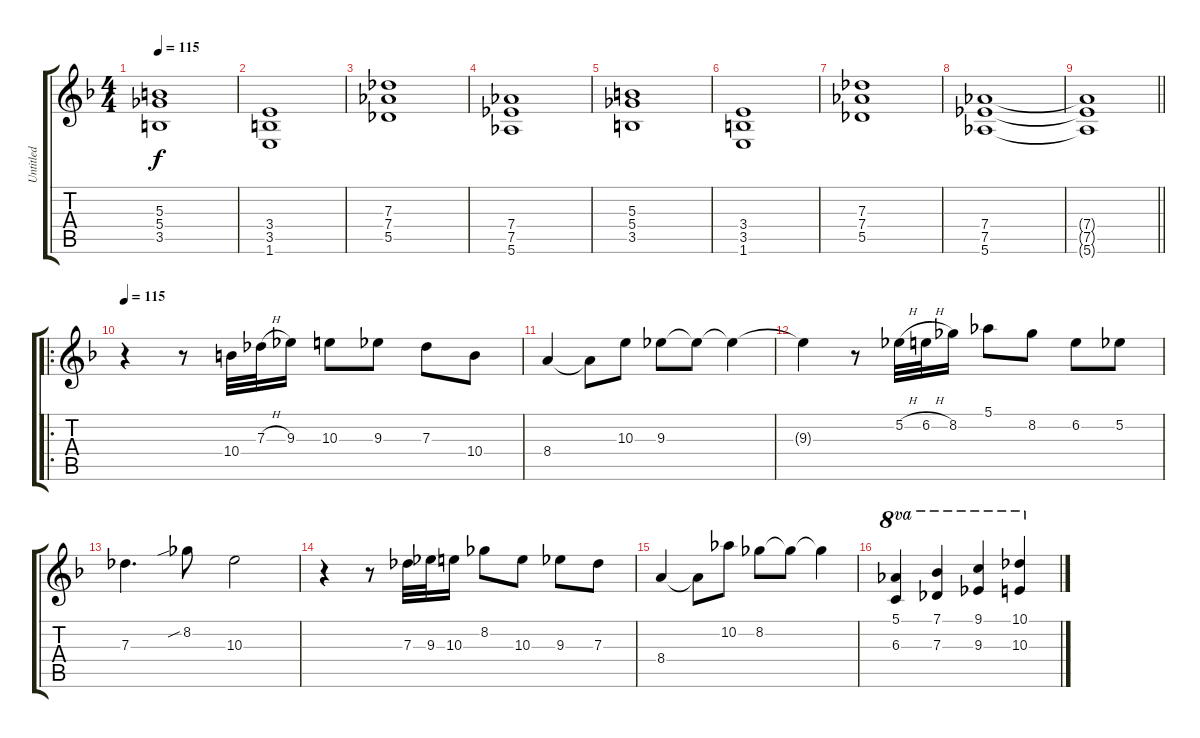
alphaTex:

\track ("Untitled" "Untitled") {instrument distortionguitar}
\staff {score tabs}
\tuning (Eb4 Bb3 Gb3 Db3 Ab2 Eb2) {hide}
\ts (4 4)
\tempo 115
\clef g2
\ks f
(5.3 5.4 3.5).1{dy f} |
(3.4 3.5 1.6).1 |
(7.3 7.4 5.5).1 |
(7.4 7.5 5.6).1 |
(5.3 5.4 3.5).1 |
(3.4 3.5 1.6).1 |
(7.3 7.4 5.5).1 |
(7.4 7.5 5.6).1 |
\barLineRight lightlight
(7.4{t} 7.5{t} 5.6{t}).1 |
\ro
\tempo 115
r.4 r.8 10.4.32 7.3{h}.32 9.3.16 10.3.8 9.3.8 7.3.8 10.4.8 |
8.4.4 8.4{t}.8 10.3.8 9.3.8 9.3{t}.8 9.3{t}.4 |
9.3{t}.4 r.8 5.2{h}.32 6.2{h}.32 8.2.16 5.1.8 8.2.8 6.2.8 5.2.8 |
7.3.4{d} 8.2{sib}.8 10.3.2 |
r.4 r.8 7.3.32 9.3.32 10.3.16 8.2.8 10.3.8 9.3.8 7.3.8 |
8.4.4 8.4{t}.8 10.2.8 8.2.8 8.2{t}.8 8.2{t}.4 |
(5.1 6.3).4{ot 8va} (7.1 7.3).4{ot 8va} (9.1 9.3).4{ot 8va} (10.1 10.3).4{ot 8va}
